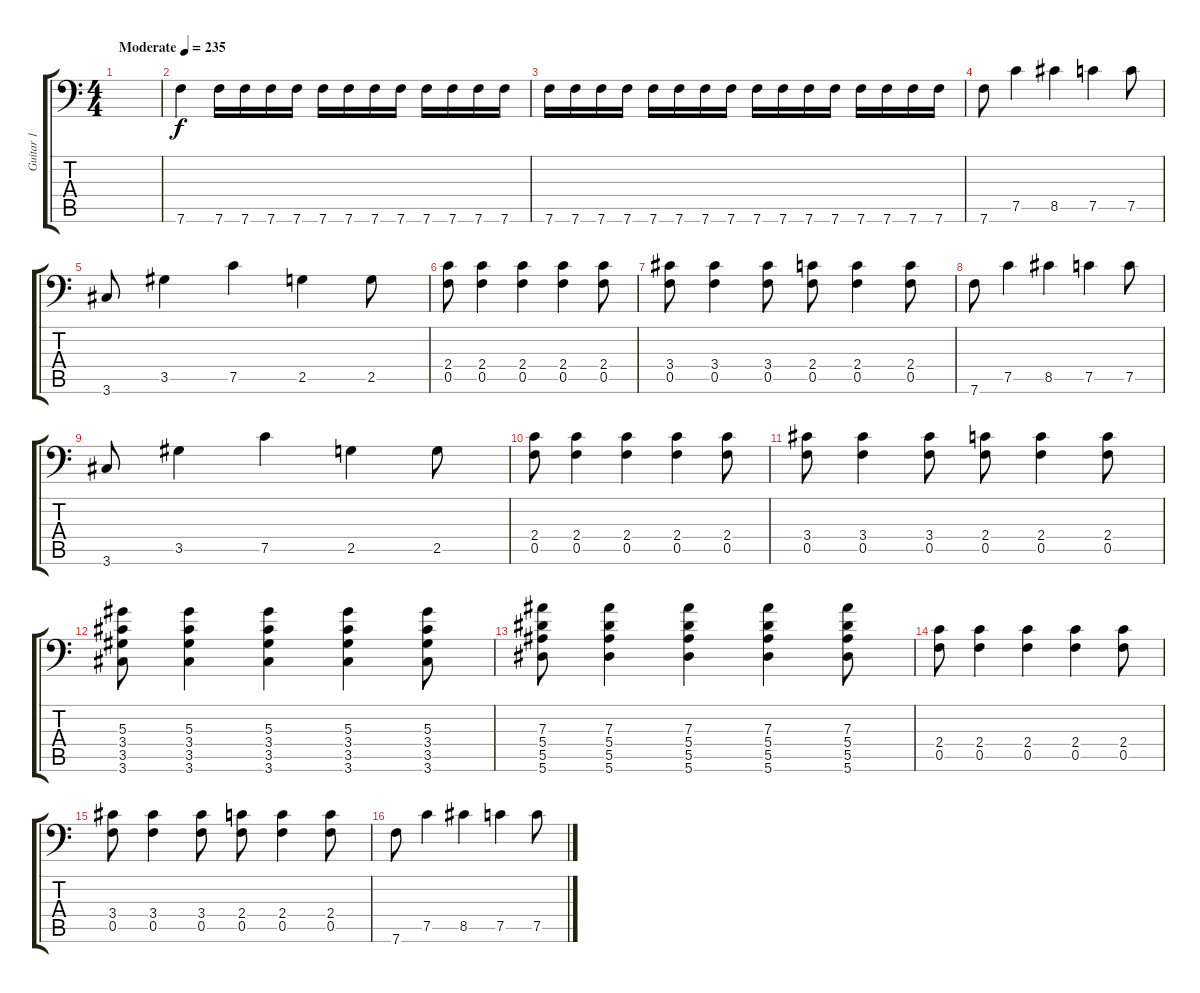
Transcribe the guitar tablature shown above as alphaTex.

\track ("Guitar 1" "Guitar 1") {instrument distortionguitar}
\staff {score tabs}
\tuning (C4 G3 Eb3 Bb2 F2 Bb1) {hide}
\ts (4 4)
\tempo (235 "Moderate")
\clef f4
\ks c
|
7.6.4 7.6.16 7.6.16 7.6.16 7.6.16 7.6.16 7.6.16 7.6.16 7.6.16 7.6.16 7.6.16 7.6.16 7.6.16 |
7.6.16 7.6.16 7.6.16 7.6.16 7.6.16 7.6.16 7.6.16 7.6.16 7.6.16 7.6.16 7.6.16 7.6.16 7.6.16 7.6.16 7.6.16 7.6.16 |
7.6.8 7.5.4 8.5.4 7.5.4 7.5.8 |
3.6.8 3.5.4 7.5.4 2.5.4 2.5.8 |
(2.4 0.5).8 (2.4 0.5).4 (2.4 0.5).4 (2.4 0.5).4 (2.4 0.5).8 |
(3.4 0.5).8 (3.4 0.5).4 (3.4 0.5).8 (2.4 0.5).8 (2.4 0.5).4 (2.4 0.5).8 |
7.6.8 7.5.4 8.5.4 7.5.4 7.5.8 |
3.6.8 3.5.4 7.5.4 2.5.4 2.5.8 |
(2.4 0.5).8 (2.4 0.5).4 (2.4 0.5).4 (2.4 0.5).4 (2.4 0.5).8 |
(3.4 0.5).8 (3.4 0.5).4 (3.4 0.5).8 (2.4 0.5).8 (2.4 0.5).4 (2.4 0.5).8 |
(5.3 3.4 3.5 3.6).8 (5.3 3.4 3.5 3.6).4 (5.3 3.4 3.5 3.6).4 (5.3 3.4 3.5 3.6).4 (5.3 3.4 3.5 3.6).8 |
(7.3 5.4 5.5 5.6).8 (7.3 5.4 5.5 5.6).4 (7.3 5.4 5.5 5.6).4 (7.3 5.4 5.5 5.6).4 (7.3 5.4 5.5 5.6).8 |
(2.4 0.5).8 (2.4 0.5).4 (2.4 0.5).4 (2.4 0.5).4 (2.4 0.5).8 |
(3.4 0.5).8 (3.4 0.5).4 (3.4 0.5).8 (2.4 0.5).8 (2.4 0.5).4 (2.4 0.5).8 |
7.6.8 7.5.4 8.5.4 7.5.4 7.5.8
